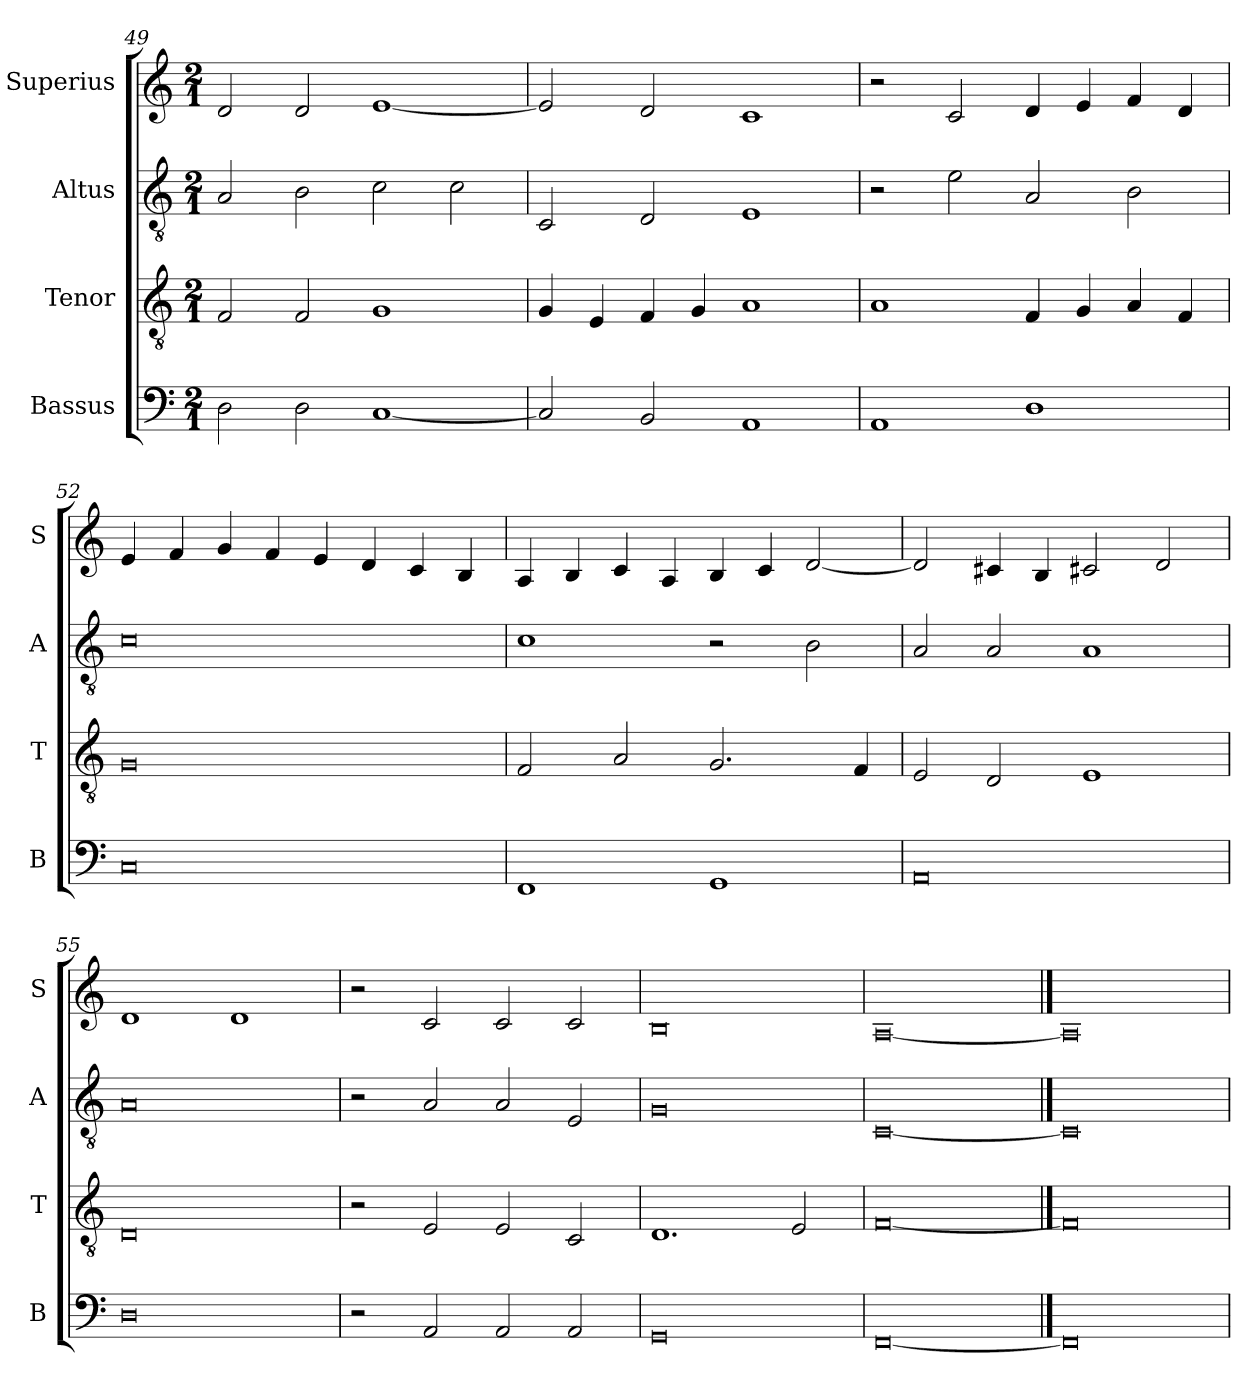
**kern	**kern	**kern	**kern
*part4	*part3	*part2	*part1
*staff4	*staff3	*staff2	*staff1
*I"Bassus	*I"Tenor	*I"Altus	*I"Superius
*I'B	*I'T	*I'A	*I'S
*clefF4	*clefGv2	*clefGv2	*clefG2
*k[]	*k[]	*k[]	*k[]
*C:	*C:	*C:	*C:
*M2/1	*M2/1	*M2/1	*M2/1
=49	=49	=49	=49
2D	2F	2A	2d
2D	2F	2B	2d
[1C	1G	2c	[1e
.	.	2c	.
=50	=50	=50	=50
2C]	4G	2C	2e]
.	4E	.	.
2BB	4F	2D	2d
.	4G	.	.
1AA	1A	1E	1c
=51	=51	=51	=51
1AA	1A	2r	2r
.	.	2e	2c
1D	4F	2A	4d
.	4G	.	4e
.	4A	2B	4f
.	4F	.	4d
=52	=52	=52	=52
0C	0G	0c	4e
.	.	.	4f
.	.	.	4g
.	.	.	4f
.	.	.	4e
.	.	.	4d
.	.	.	4c
.	.	.	4B
=53	=53	=53	=53
1FF	2F	1c	4A
.	.	.	4B
.	2A	.	4c
.	.	.	4A
1GG	2.G	2r	4B
.	.	.	4c
.	.	2B	[2d
.	4F	.	.
=54	=54	=54	=54
0AA	2E	2A	2d]
.	2D	2A	4c#X
.	.	.	4B
.	1E	1A	2c#X
.	.	.	2d
=55	=55	=55	=55
0D	0D	0A	1d
.	.	.	1d
=56	=56	=56	=56
2r	2r	2r	2r
2AA	2E	2A	2c
2AA	2E	2A	2c
2AA	2C	2E	2c
=57	=57	=57	=57
0GG	1.D	0G	0B
.	2E	.	.
=58	=58	=58	=58
[0FF	[0F	[0C	[0A
==59	==59	==59	==59
0FF]	0F]	0C]	0A]
=	=	=	=
*-	*-	*-	*-
